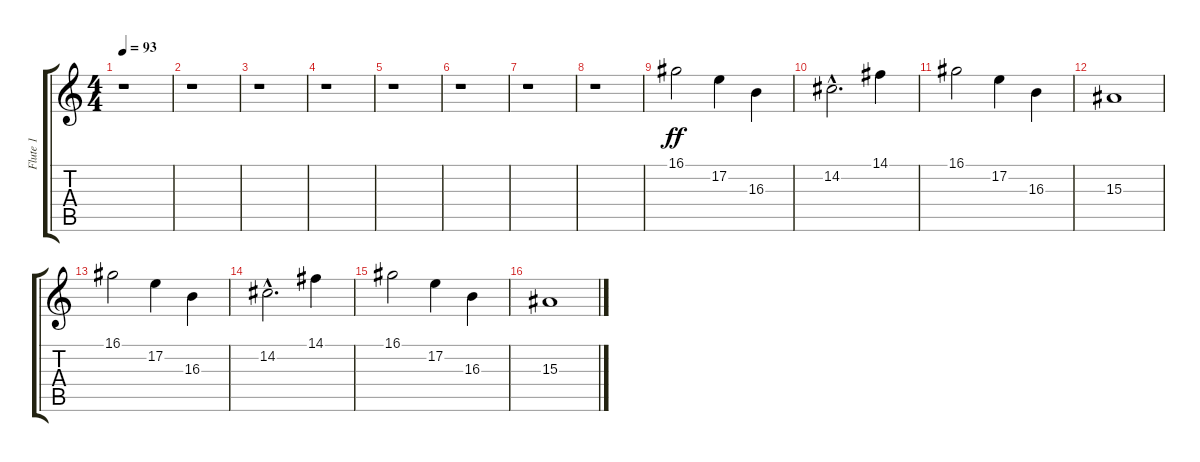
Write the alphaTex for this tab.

\track ("Flute 1" "Flute 1") {instrument panflute}
\staff {score tabs}
\tuning (E4 B3 G3 D3 A2 E2) {hide}
\ts (4 4)
\tempo 93
\clef g2
\ks c
r.1{dy f} |
r.1 |
r.1 |
r.1 |
r.1 |
r.1 |
r.1 |
r.1 |
16.1.2{dy ff} 17.2.4 16.3.4 |
14.2{hac}.2{d} 14.1.4 |
16.1.2 17.2.4 16.3.4 |
15.3.1 |
16.1.2 17.2.4 16.3.4 |
14.2{hac}.2{d} 14.1.4 |
16.1.2 17.2.4 16.3.4 |
15.3.1
